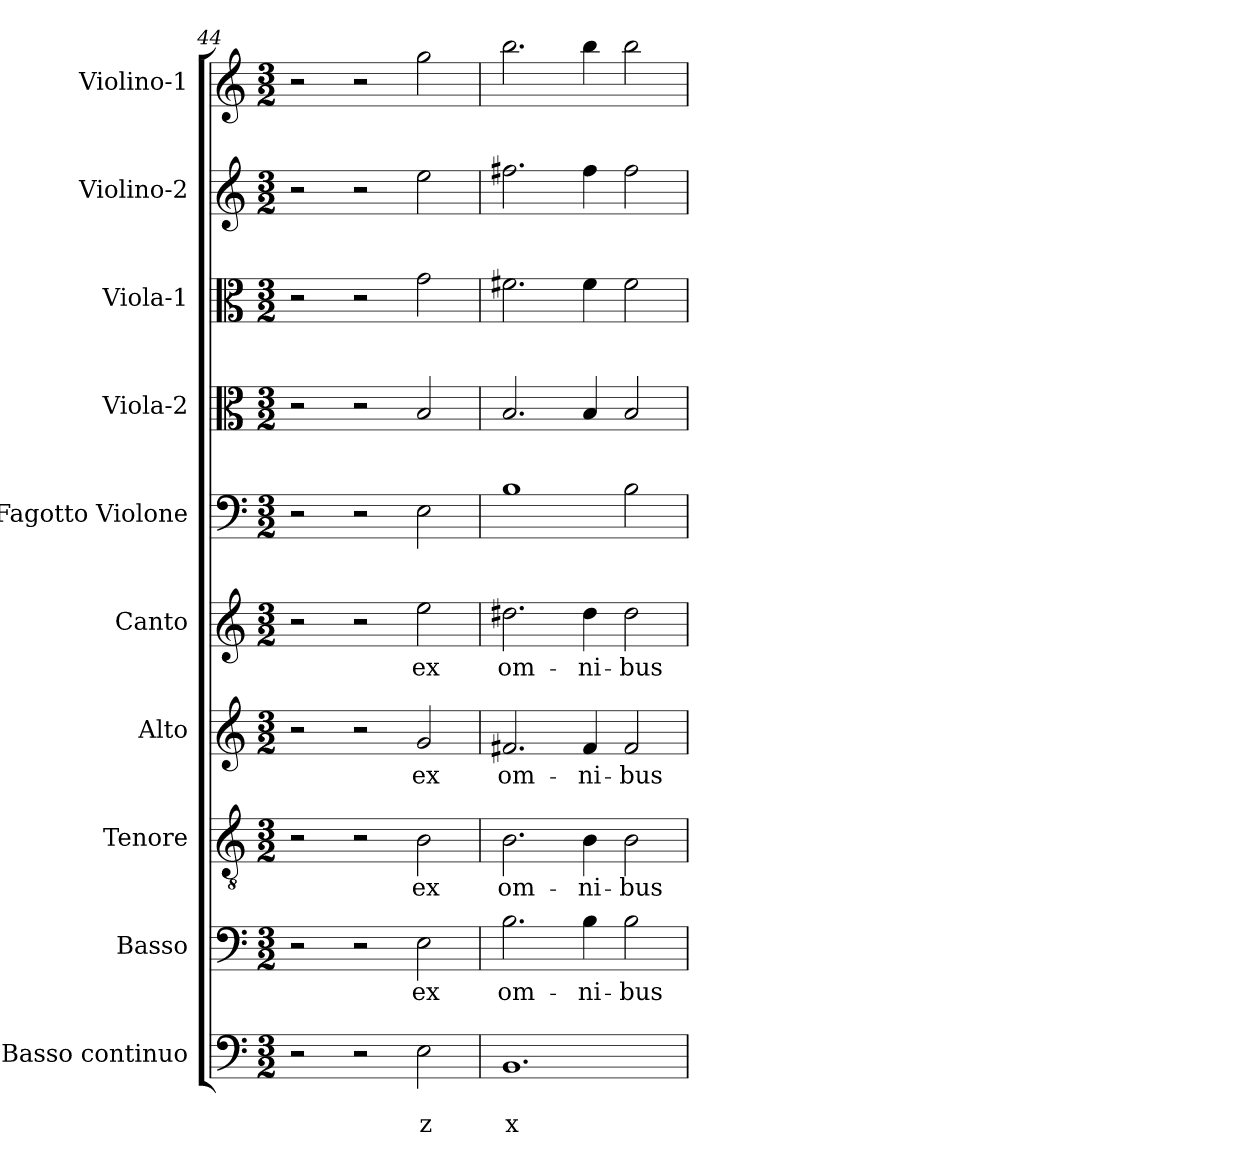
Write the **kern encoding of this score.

**kern	**text	**text	**kern	**text	**kern	**text	**kern	**text	**kern	**text	**kern	**kern	**kern	**kern	**kern
*part10	*part10	*part10	*part9	*part9	*part8	*part8	*part7	*part7	*part6	*part6	*part5	*part4	*part3	*part2	*part1
*staff10	*staff10	*staff10	*staff9	*staff9	*staff8	*staff8	*staff7	*staff7	*staff6	*staff6	*staff5	*staff4	*staff3	*staff2	*staff1
*I"Basso continuo	*	*	*I"Basso	*	*I"Tenore	*	*I"Alto	*	*I"Canto	*	*I"Fagotto Violone	*I"Viola-2	*I"Viola-1	*I"Violino-2	*I"Violino-1
*clefF4	*	*	*clefF4	*	*clefGv2	*	*clefG2	*	*clefG2	*	*clefF4	*clefC3	*clefC3	*clefG2	*clefG2
*k[]	*	*	*k[]	*	*k[]	*	*k[]	*	*k[]	*	*k[]	*k[]	*k[]	*k[]	*k[]
*C:	*	*	*C:	*	*C:	*	*C:	*	*C:	*	*C:	*C:	*C:	*C:	*C:
*M3/2	*	*	*M3/2	*	*M3/2	*	*M3/2	*	*M3/2	*	*M3/2	*M3/2	*M3/2	*M3/2	*M3/2
=44	=44	=44	=44	=44	=44	=44	=44	=44	=44	=44	=44	=44	=44	=44	=44
2r	.	.	2r	.	2r	.	2r	.	2r	.	2r	2r	2r	2r	2r
2r	.	.	2r	.	2r	.	2r	.	2r	.	2r	2r	2r	2r	2r
!	!	!LO:LY:b	!	!	!	!	!	!	!	!	!	!	!	!	!
!	!	!	!	!LO:LY:b	!	!	!	!	!	!	!	!	!	!	!
!	!	!	!	!	!	!LO:LY:b	!	!	!	!	!	!	!	!	!
!	!	!	!	!	!	!	!	!LO:LY:b	!	!	!	!	!	!	!
!	!	!	!	!	!	!	!	!	!	!LO:LY:b	!	!	!	!	!
2E\	.	z	2E\	ex	2B\	ex	2g/	ex	2ee\	ex	2E\	2B/	2g\	2ee\	2gg\
=45	=45	=45	=45	=45	=45	=45	=45	=45	=45	=45	=45	=45	=45	=45	=45
!	!	!LO:LY:b	!	!	!	!	!	!	!	!	!	!	!	!	!
!	!	!	!	!LO:LY:b	!	!	!	!	!	!	!	!	!	!	!
!	!	!	!	!	!	!LO:LY:b	!	!	!	!	!	!	!	!	!
!	!	!	!	!	!	!	!	!LO:LY:b	!	!	!	!	!	!	!
!	!	!	!	!	!	!	!	!	!	!LO:LY:b	!	!	!	!	!
1.BB	.	x	2.B\	om-	2.B\	om-	2.f#X/	om-	2.dd#X\	om-	1B	2.B/	2.f#X\	2.ff#X\	2.bb\
!	!	!	!	!LO:LY:b	!	!	!	!	!	!	!	!	!	!	!
!	!	!	!	!	!	!LO:LY:b	!	!	!	!	!	!	!	!	!
!	!	!	!	!	!	!	!	!LO:LY:b	!	!	!	!	!	!	!
!	!	!	!	!	!	!	!	!	!	!LO:LY:b	!	!	!	!	!
.	.	.	4B\	-ni-	4B\	-ni-	4f#/	-ni-	4dd#\	-ni-	.	4B/	4f#\	4ff#\	4bb\
!	!	!	!	!LO:LY:b	!	!	!	!	!	!	!	!	!	!	!
!	!	!	!	!	!	!LO:LY:b	!	!	!	!	!	!	!	!	!
!	!	!	!	!	!	!	!	!LO:LY:b	!	!	!	!	!	!	!
!	!	!	!	!	!	!	!	!	!	!LO:LY:b	!	!	!	!	!
.	.	.	2B\	-bus	2B\	-bus	2f#/	-bus	2dd#\	-bus	2B\	2B/	2f#\	2ff#\	2bb\
=	=	=	=	=	=	=	=	=	=	=	=	=	=	=	=
*-	*-	*-	*-	*-	*-	*-	*-	*-	*-	*-	*-	*-	*-	*-	*-
